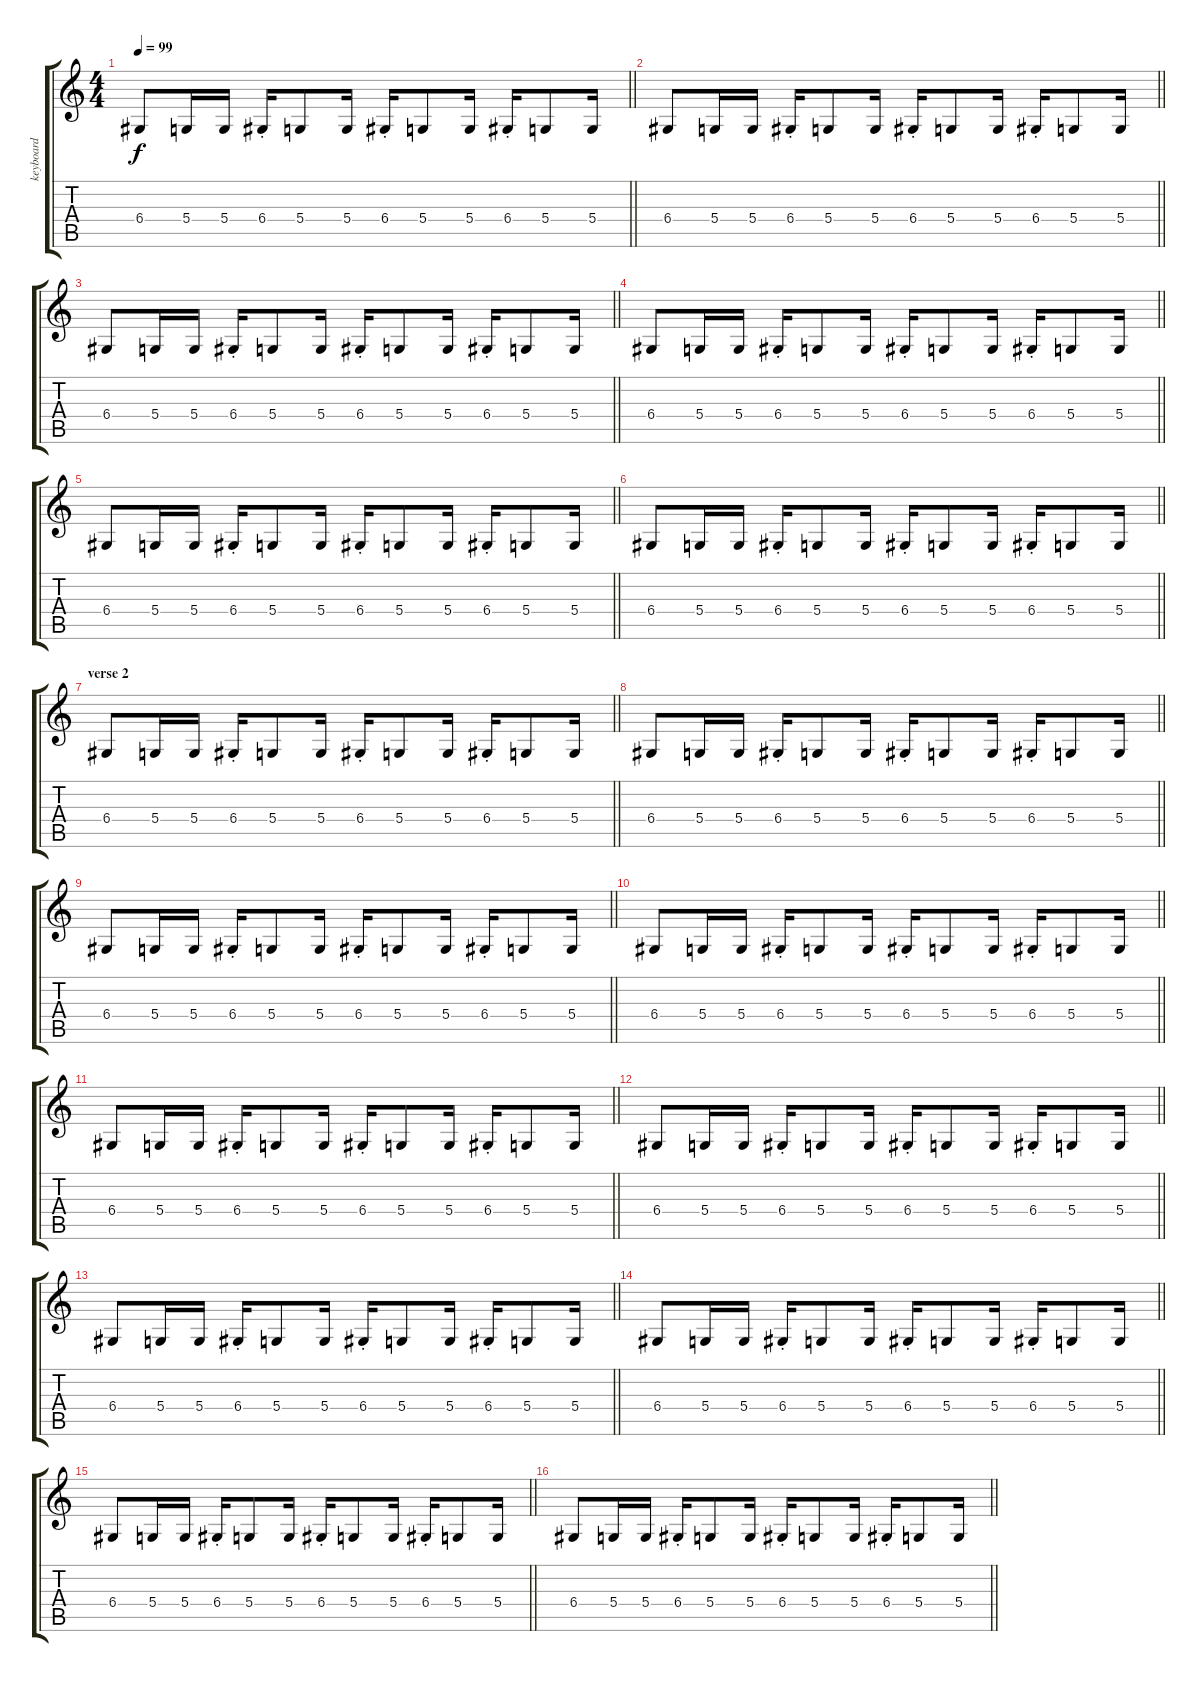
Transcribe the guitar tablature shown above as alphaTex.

\track ("keyboard" "keyboard") {instrument lead2sawtooth}
\staff {score tabs}
\tuning (E4 B3 G3 D3 A2 E2) {hide}
\ts (4 4)
\tempo 99
\clef g2
\barLineRight lightlight
\ks c
6.4.8{dy f} 5.4.16 5.4.16{balance 16} 6.4{st}.16 5.4.8 5.4.16{balance 0} 6.4{st}.16 5.4.8 5.4.16{balance 16} 6.4{st}.16 5.4.8 5.4.16{balance 0} |
\barLineRight lightlight
6.4.8 5.4.16 5.4.16{balance 16} 6.4{st}.16 5.4.8 5.4.16{balance 0} 6.4{st}.16 5.4.8 5.4.16{balance 16} 6.4{st}.16 5.4.8 5.4.16{balance 0} |
\barLineRight lightlight
6.4.8 5.4.16 5.4.16{balance 16} 6.4{st}.16 5.4.8 5.4.16{balance 0} 6.4{st}.16 5.4.8 5.4.16{balance 16} 6.4{st}.16 5.4.8 5.4.16{balance 0} |
\barLineRight lightlight
6.4.8 5.4.16 5.4.16{balance 16} 6.4{st}.16 5.4.8 5.4.16{balance 0} 6.4{st}.16 5.4.8 5.4.16{balance 16} 6.4{st}.16 5.4.8 5.4.16{balance 0} |
\barLineRight lightlight
6.4.8 5.4.16 5.4.16{balance 16} 6.4{st}.16 5.4.8 5.4.16{balance 0} 6.4{st}.16 5.4.8 5.4.16{balance 16} 6.4{st}.16 5.4.8 5.4.16{balance 0} |
\barLineRight lightlight
6.4.8 5.4.16 5.4.16{balance 16} 6.4{st}.16 5.4.8 5.4.16{balance 0} 6.4{st}.16 5.4.8 5.4.16{balance 16} 6.4{st}.16 5.4.8 5.4.16{balance 0} |
\section ("" "verse 2")
\barLineRight lightlight
6.4.8 5.4.16 5.4.16{balance 16} 6.4{st}.16 5.4.8 5.4.16{balance 0} 6.4{st}.16 5.4.8 5.4.16{balance 16} 6.4{st}.16 5.4.8 5.4.16{balance 0} |
\barLineRight lightlight
6.4.8 5.4.16 5.4.16{balance 16} 6.4{st}.16 5.4.8 5.4.16{balance 0} 6.4{st}.16 5.4.8 5.4.16{balance 16} 6.4{st}.16 5.4.8 5.4.16{balance 0} |
\barLineRight lightlight
6.4.8 5.4.16 5.4.16{balance 16} 6.4{st}.16 5.4.8 5.4.16{balance 0} 6.4{st}.16 5.4.8 5.4.16{balance 16} 6.4{st}.16 5.4.8 5.4.16{balance 0} |
\barLineRight lightlight
6.4.8 5.4.16 5.4.16{balance 16} 6.4{st}.16 5.4.8 5.4.16{balance 0} 6.4{st}.16 5.4.8 5.4.16{balance 16} 6.4{st}.16 5.4.8 5.4.16{balance 0} |
\barLineRight lightlight
6.4.8 5.4.16 5.4.16{balance 16} 6.4{st}.16 5.4.8 5.4.16{balance 0} 6.4{st}.16 5.4.8 5.4.16{balance 16} 6.4{st}.16 5.4.8 5.4.16{balance 0} |
\barLineRight lightlight
6.4.8 5.4.16 5.4.16{balance 16} 6.4{st}.16 5.4.8 5.4.16{balance 0} 6.4{st}.16 5.4.8 5.4.16{balance 16} 6.4{st}.16 5.4.8 5.4.16{balance 0} |
\barLineRight lightlight
6.4.8 5.4.16 5.4.16{balance 16} 6.4{st}.16 5.4.8 5.4.16{balance 0} 6.4{st}.16 5.4.8 5.4.16{balance 16} 6.4{st}.16 5.4.8 5.4.16{balance 0} |
\barLineRight lightlight
6.4.8 5.4.16 5.4.16{balance 16} 6.4{st}.16 5.4.8 5.4.16{balance 0} 6.4{st}.16 5.4.8 5.4.16{balance 16} 6.4{st}.16 5.4.8 5.4.16{balance 0} |
\barLineRight lightlight
6.4.8 5.4.16 5.4.16{balance 16} 6.4{st}.16 5.4.8 5.4.16{balance 0} 6.4{st}.16 5.4.8 5.4.16{balance 16} 6.4{st}.16 5.4.8 5.4.16{balance 0} |
\barLineRight lightlight
6.4.8 5.4.16 5.4.16{balance 16} 6.4{st}.16 5.4.8 5.4.16{balance 0} 6.4{st}.16 5.4.8 5.4.16{balance 16} 6.4{st}.16 5.4.8 5.4.16{balance 0}
